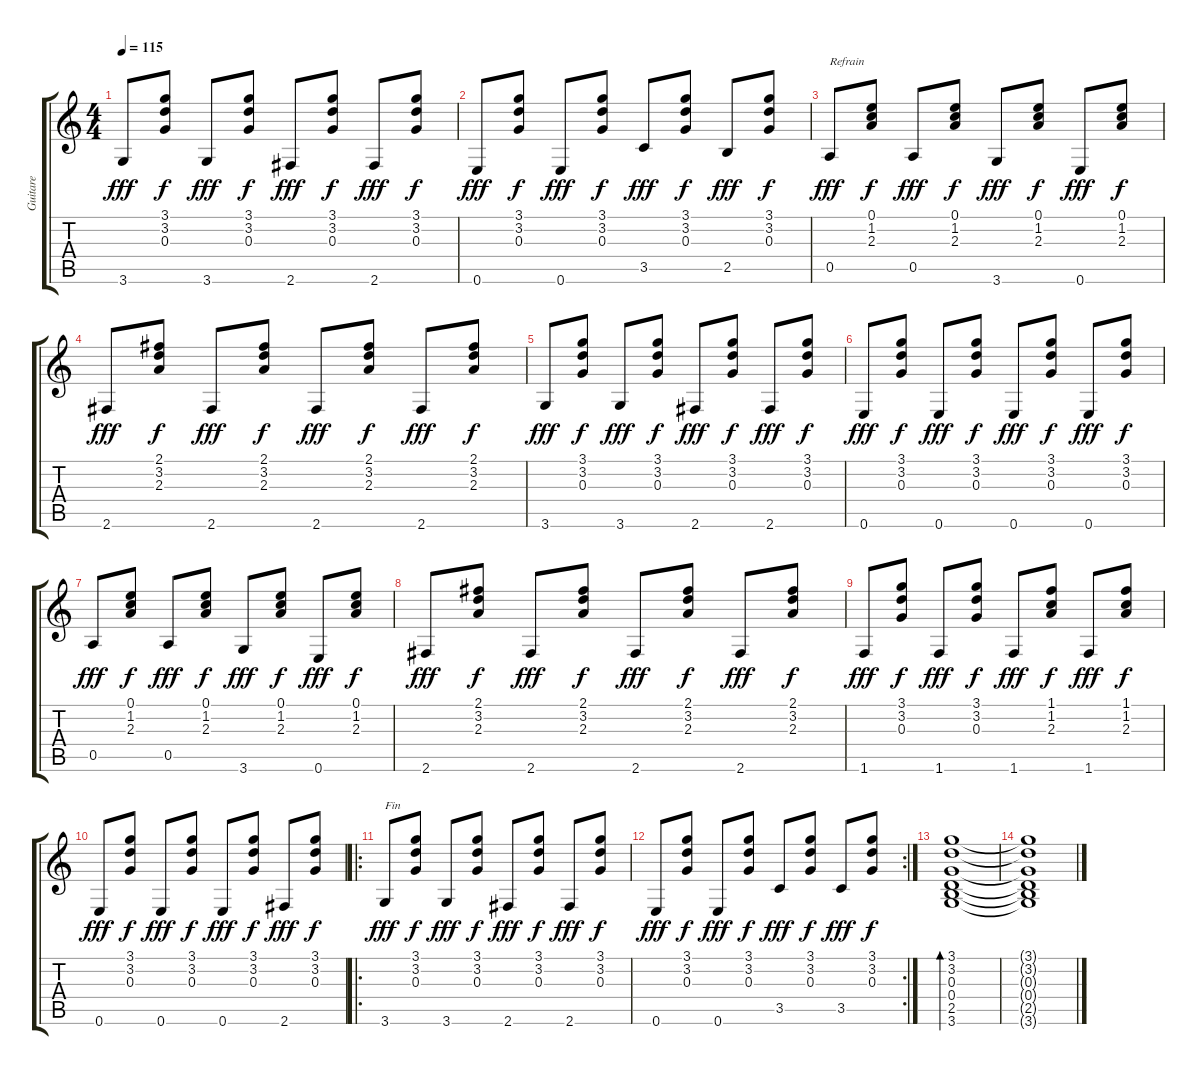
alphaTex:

\track ("Guitare" "Guitare") {instrument acousticguitarnylon}
\staff {score tabs}
\tuning (E4 B3 G3 D3 A2 E2) {hide}
\ts (4 4)
\tempo 115
\clef g2
\ks c
3.6.8{dy fff} (3.1 3.2 0.3).8{dy f} 3.6.8{dy fff} (3.1 3.2 0.3).8{dy f} 2.6.8{dy fff} (3.1 3.2 0.3).8{dy f} 2.6.8{dy fff} (3.1 3.2 0.3).8{dy f} |
0.6.8{dy fff} (3.1 3.2 0.3).8{dy f} 0.6.8{dy fff} (3.1 3.2 0.3).8{dy f} 3.5.8{dy fff} (3.1 3.2 0.3).8{dy f} 2.5.8{dy fff} (3.1 3.2 0.3).8{dy f} |
0.5.8{txt "Refrain" dy fff} (0.1 1.2 2.3).8{dy f} 0.5.8{dy fff} (0.1 1.2 2.3).8{dy f} 3.6.8{dy fff} (0.1 1.2 2.3).8{dy f} 0.6.8{dy fff} (0.1 1.2 2.3).8{dy f} |
2.6.8{dy fff} (2.1 3.2 2.3).8{dy f} 2.6.8{dy fff} (2.1 3.2 2.3).8{dy f} 2.6.8{dy fff} (2.1 3.2 2.3).8{dy f} 2.6.8{dy fff} (2.1 3.2 2.3).8{dy f} |
3.6.8{dy fff} (3.1 3.2 0.3).8{dy f} 3.6.8{dy fff} (3.1 3.2 0.3).8{dy f} 2.6.8{dy fff} (3.1 3.2 0.3).8{dy f} 2.6.8{dy fff} (3.1 3.2 0.3).8{dy f} |
0.6.8{dy fff} (3.1 3.2 0.3).8{dy f} 0.6.8{dy fff} (3.1 3.2 0.3).8{dy f} 0.6.8{dy fff} (3.1 3.2 0.3).8{dy f} 0.6.8{dy fff} (3.1 3.2 0.3).8{dy f} |
0.5.8{dy fff} (0.1 1.2 2.3).8{dy f} 0.5.8{dy fff} (0.1 1.2 2.3).8{dy f} 3.6.8{dy fff} (0.1 1.2 2.3).8{dy f} 0.6.8{dy fff} (0.1 1.2 2.3).8{dy f} |
2.6.8{dy fff} (2.1 3.2 2.3).8{dy f} 2.6.8{dy fff} (2.1 3.2 2.3).8{dy f} 2.6.8{dy fff} (2.1 3.2 2.3).8{dy f} 2.6.8{dy fff} (2.1 3.2 2.3).8{dy f} |
1.6.8{dy fff} (3.1 3.2 0.3).8{dy f} 1.6.8{dy fff} (3.1 3.2 0.3).8{dy f} 1.6.8{dy fff} (1.1 1.2 2.3).8{dy f} 1.6.8{dy fff} (1.1 1.2 2.3).8{dy f} |
0.6.8{dy fff} (3.1 3.2 0.3).8{dy f} 0.6.8{dy fff} (3.1 3.2 0.3).8{dy f} 0.6.8{dy fff} (3.1 3.2 0.3).8{dy f} 2.6.8{dy fff} (3.1 3.2 0.3).8{dy f} |
\ro
3.6.8{txt "Fin" dy fff} (3.1 3.2 0.3).8{dy f} 3.6.8{dy fff} (3.1 3.2 0.3).8{dy f} 2.6.8{dy fff} (3.1 3.2 0.3).8{dy f} 2.6.8{dy fff} (3.1 3.2 0.3).8{dy f} |
\rc 2
0.6.8{dy fff} (3.1 3.2 0.3).8{dy f} 0.6.8{dy fff} (3.1 3.2 0.3).8{dy f} 3.5.8{dy fff} (3.1 3.2 0.3).8{dy f} 3.5.8{dy fff} (3.1 3.2 0.3).8{dy f} |
(3.1 3.2 0.3 0.4 2.5 3.6).1{bd 480 volume 0} |
(3.1{t} 3.2{t} 0.3{t} 0.4{t} 2.5{t} 3.6{t}).1
